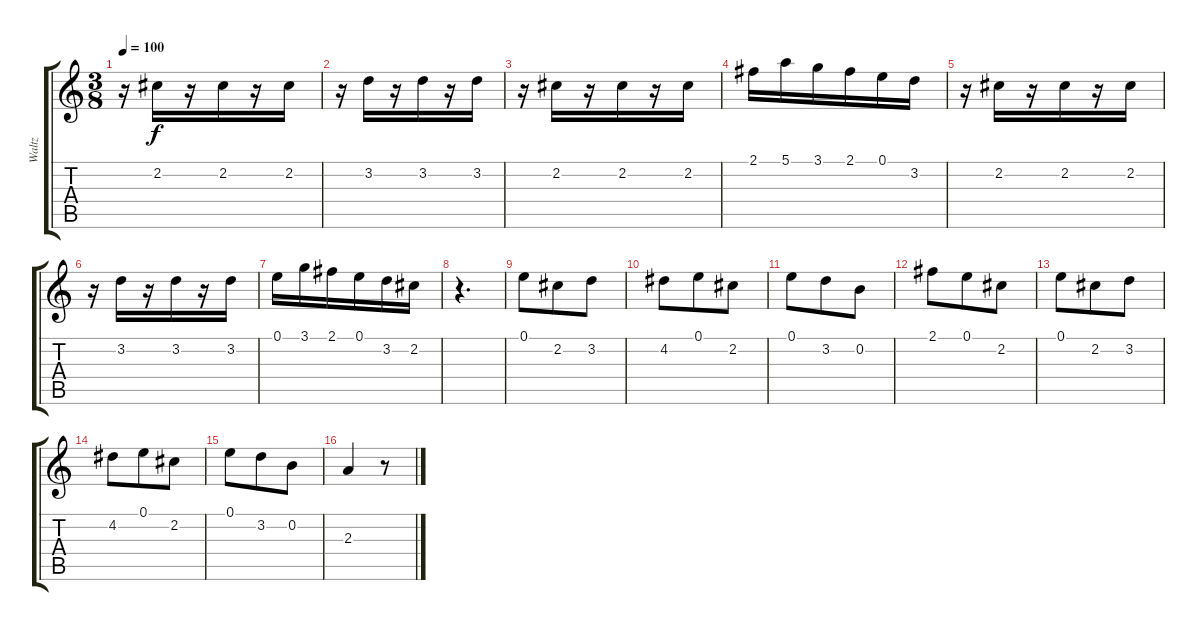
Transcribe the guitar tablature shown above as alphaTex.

\track ("Waltz" "Waltz") {instrument acousticguitarnylon}
\staff {score tabs}
\tuning (E4 B3 G3 D3 A2 E2) {hide}
\ts (3 8)
\tempo 100
\clef g2
\ks c
r.16{dy f} 2.2.16 r.16 2.2.16 r.16 2.2.16 |
r.16 3.2.16 r.16 3.2.16 r.16 3.2.16 |
r.16 2.2.16 r.16 2.2.16 r.16 2.2.16 |
2.1.16 5.1.16 3.1.16 2.1.16 0.1.16 3.2.16 |
r.16 2.2.16 r.16 2.2.16 r.16 2.2.16 |
r.16 3.2.16 r.16 3.2.16 r.16 3.2.16 |
0.1.16 3.1.16 2.1.16 0.1.16 3.2.16 2.2.16 |
r.4{d} |
0.1.8 2.2.8 3.2.8 |
4.2.8 0.1.8 2.2.8 |
0.1.8 3.2.8 0.2.8 |
2.1.8 0.1.8 2.2.8 |
0.1.8 2.2.8 3.2.8 |
4.2.8 0.1.8 2.2.8 |
0.1.8 3.2.8 0.2.8 |
2.3.4 r.8
